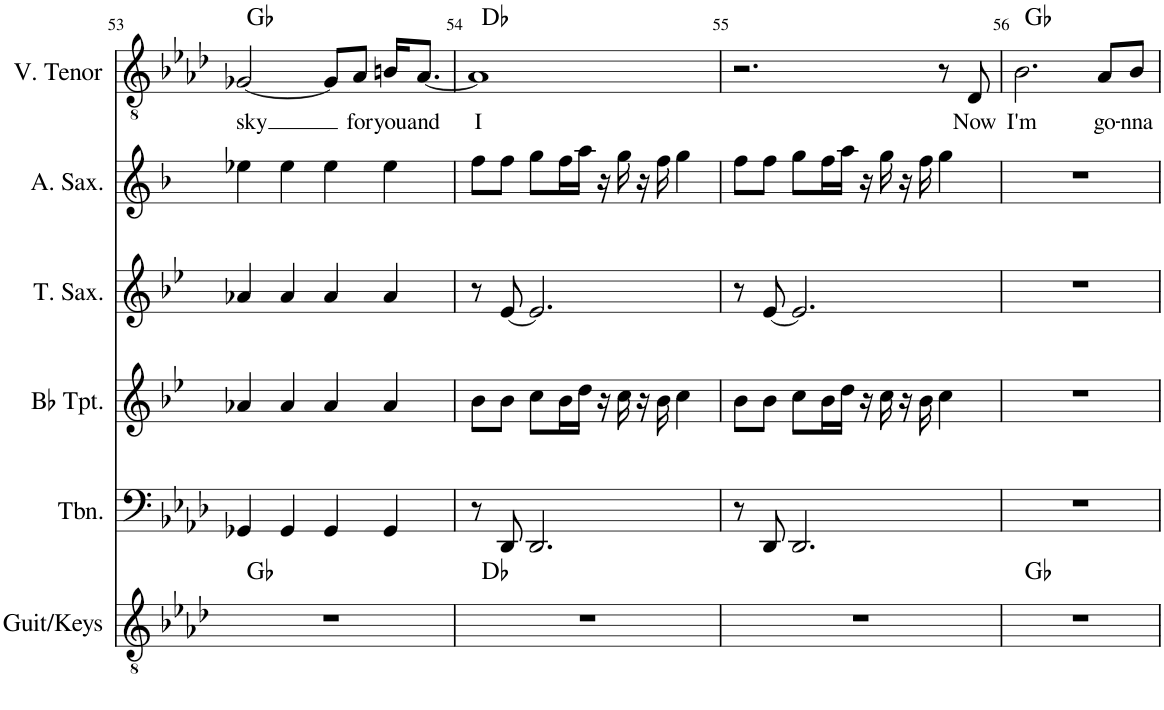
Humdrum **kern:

**kern	**harte	**kern	**kern	**kern	**kern	**kern	**text	**harte
*part6	*part6	*part5	*part4	*part3	*part2	*part1	*part1	*part1
*staff6	*	*staff5	*staff4	*staff3	*staff2	*staff1	*staff1	*
*I"Guit/Keys	*	*I"Trombone	*I"Bb Trumpet	*I"Tenor Saxophone	*I"Alto Saxophone	*I"V. Tenor	*	*
*I'Guit/Keys	*	*I'Tbn.	*I'Bb Tpt.	*I'T. Sax.	*I'A. Sax.	*I'V. Tenor	*	*
!!LO:PB:g=z
*clefGv2	*	*clefF4	*clefG2	*clefG2	*clefG2	*clefGv2	*	*
*	*	*	*Trd1c2	*Trd8c14	*Trd5c9	*	*	*
*k[b-e-a-d-]	*	*k[b-e-a-d-]	*k[b-e-]	*k[b-e-]	*k[b-]	*k[b-e-a-d-]	*	*
*M4/4	*	*M4/4	*M4/4	*M4/4	*M4/4	*M4/4	*	*
=53	=53	=53	=53	=53	=53	=53	=53	=53
!	!	!	!	!	!	!	!LO:LY:b	!
1r	Gb:maj	4GG-X/	4a-X/	4a-X/	4ee-X\	[2G-X/	sky	Gb:maj
.	.	4GG-/	4a-/	4a-/	4ee-\	.	.	.
.	.	4GG-/	4a-/	4a-/	4ee-\	8G-/L]	.	.
!	!	!	!	!	!	!	!LO:LY:b	!
.	.	.	.	.	.	8A-/J	for	.
!	!	!	!	!	!	!	!LO:LY:b	!
.	.	4GG-/	4a-/	4a-/	4ee-\	16Bn/KL	you	.
!	!	!	!	!	!	!	!LO:LY:b	!
.	.	.	.	.	.	[8.A-/J	and	.
=54	=54	=54	=54	=54	=54	=54	=54	=54
!	!	!	!	!	!	!	!LO:LY:b	!
1r	Db:maj	8r	8b-\L	8r	8ff\L	1A-]	I	Db:maj
.	.	8DD-/	8b-\J	[8e-/	8ff\J	.	.	.
.	.	2.DD-/	8cc\L	2.e-/]	8gg\L	.	.	.
.	.	.	16b-\L	.	16ff\L	.	.	.
.	.	.	16dd\JJ	.	16aa\JJ	.	.	.
.	.	.	16r	.	16r	.	.	.
.	.	.	16cc\	.	16gg\	.	.	.
.	.	.	16r	.	16r	.	.	.
.	.	.	16b-\	.	16ff\	.	.	.
.	.	.	4cc\	.	4gg\	.	.	.
=55	=55	=55	=55	=55	=55	=55	=55	=55
1r	.	8r	8b-\L	8r	8ff\L	2.r	.	.
.	.	8DD-/	8b-\J	[8e-/	8ff\J	.	.	.
.	.	2.DD-/	8cc\L	2.e-/]	8gg\L	.	.	.
.	.	.	16b-\L	.	16ff\L	.	.	.
.	.	.	16dd\JJ	.	16aa\JJ	.	.	.
.	.	.	16r	.	16r	.	.	.
.	.	.	16cc\	.	16gg\	.	.	.
.	.	.	16r	.	16r	.	.	.
.	.	.	16b-\	.	16ff\	.	.	.
.	.	.	4cc\	.	4gg\	8r	.	.
!	!	!	!	!	!	!	!LO:LY:b	!
.	.	.	.	.	.	8D-/	Now	.
=56	=56	=56	=56	=56	=56	=56	=56	=56
!	!	!	!	!	!	!	!LO:LY:b	!
1r	Gb:maj	1r	1r	1r	1r	2.B-\	I'm	Gb:maj
!	!	!	!	!	!	!	!LO:LY:b	!
.	.	.	.	.	.	8A-/L	go-	.
!	!	!	!	!	!	!	!LO:LY:b	!
.	.	.	.	.	.	8B-/J	-nna	.
=	=	=	=	=	=	=	=	=
*-	*-	*-	*-	*-	*-	*-	*-	*-
